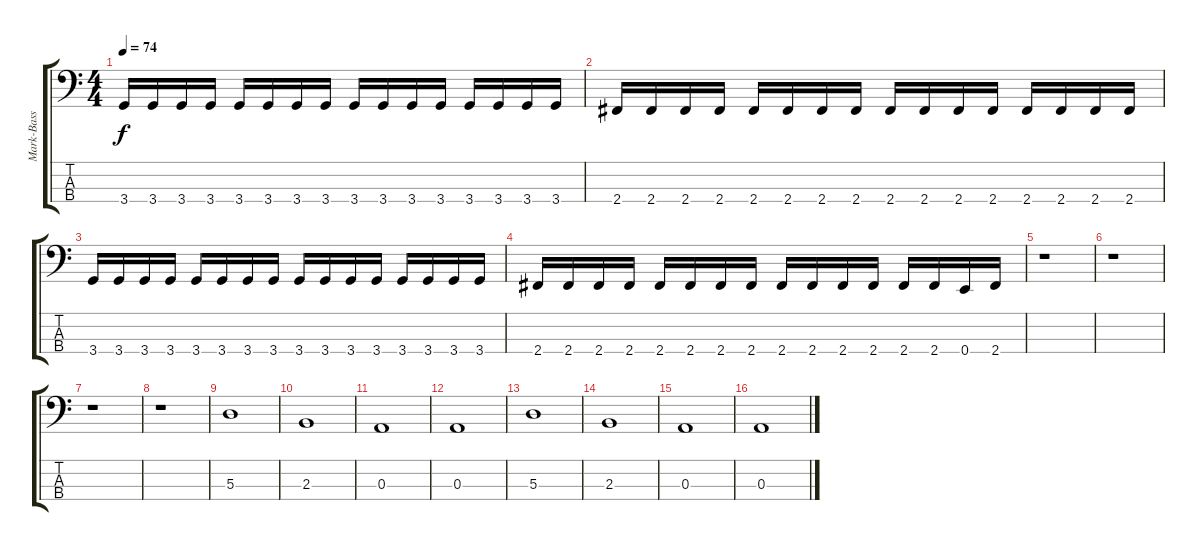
\track ("Mark-Bass" "Mark-Bass") {instrument electricbassfinger}
\staff {score tabs}
\tuning (G2 D2 A1 E1) {hide}
\ts (4 4)
\tempo 74
\clef f4
\ks c
3.4.16{dy f} 3.4.16 3.4.16 3.4.16 3.4.16 3.4.16 3.4.16 3.4.16 3.4.16 3.4.16 3.4.16 3.4.16 3.4.16 3.4.16 3.4.16 3.4.16 |
2.4.16 2.4.16 2.4.16 2.4.16 2.4.16 2.4.16 2.4.16 2.4.16 2.4.16 2.4.16 2.4.16 2.4.16 2.4.16 2.4.16 2.4.16 2.4.16 |
3.4.16 3.4.16 3.4.16 3.4.16 3.4.16 3.4.16 3.4.16 3.4.16 3.4.16 3.4.16 3.4.16 3.4.16 3.4.16 3.4.16 3.4.16 3.4.16 |
2.4.16 2.4.16 2.4.16 2.4.16 2.4.16 2.4.16 2.4.16 2.4.16 2.4.16 2.4.16 2.4.16 2.4.16 2.4.16 2.4.16 0.4.16 2.4.16 |
r.1 |
r.1 |
r.1 |
r.1 |
5.3.1 |
2.3.1 |
0.3.1 |
0.3.1 |
5.3.1 |
2.3.1 |
0.3.1 |
0.3.1
